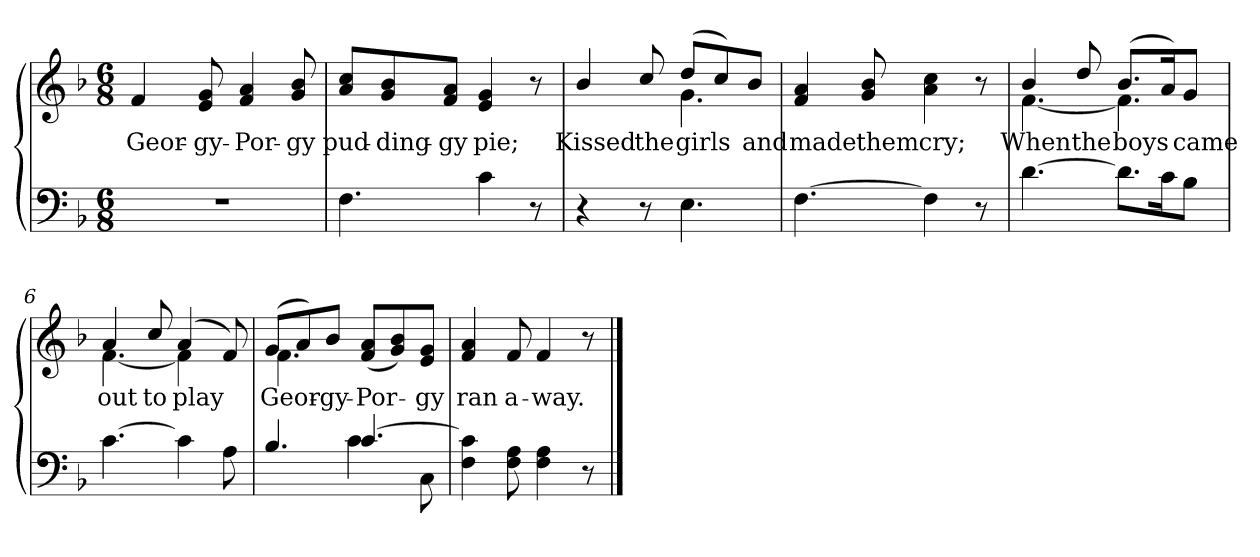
**kern	**kern	**text
*part1	*part1	*part1
*staff2	*staff1	*staff1
*clefF4	*clefG2	*
*k[b-]	*k[b-]	*
*F:	*F:	*
*M6/8	*M6/8	*
=1	=1	=1
!	!	!LO:LY:b
2.r	4f/	Geor-
!	!	!LO:LY:b
.	8e/ 8g/	-gy-
!	!	!LO:LY:b
.	4f/ 4a/	-Por-
!	!	!LO:LY:b
.	8g/ 8b-/	-gy
=2	=2	=2
!	!	!LO:LY:b
4.F\	8a/ 8cc/L	pud-
!	!	!LO:LY:b
.	8g/ 8b-/	-ding-
!	!	!LO:LY:b
.	8f/ 8a/J	-gy
!	!	!LO:LY:b
4c\	4e/ 4g/	pie;
8r	8r	.
!!LO:LB:g=z
=3	=3	=3
!	!	!LO:LY:b
*	*^	*
4r	4b-/	4.ryy	Kissed
!	!	!	!LO:LY:b
8r	8cc/	.	the
!	!	!	!LO:LY:b
4.E\	(>8dd/L	4.g\	girls
.	8cc/)	.	.
!	!	!	!LO:LY:b
.	8b-/J	.	and
*	*v	*v	*
=4	=4	=4
!	!	!LO:LY:b
[4.F\	4f/ 4a/	made
!	!	!LO:LY:b
.	8g/ 8b-/	them
!	!	!LO:LY:b
4F\]	4a\ 4cc\	cry;
8r	8r	.
=5	=5	=5
!	!	!LO:LY:b
*	*^	*
[4.d\	4b-/	[<4.f\	When
!	!	!	!LO:LY:b
.	8dd/	.	the
!	!	!	!LO:LY:b
8.d\L]	(>8.b-/L	4.f\]	boys
16c\k	16a/k)	.	.
!	!	!	!LO:LY:b
8B-\J	8g/J	.	came
!!LO:LB:g=z	!!
=6	=6	=6	=6
!	!	!	!LO:LY:b
[4.c\	4a/	[<4.f\	out
!	!	!	!LO:LY:b
.	8cc/	.	to
!	!	!	!LO:LY:b
4c\]	(>4a/	4f\]	play
8A\	8f/)	8ryy	.
=7	=7	=7	=7
*^	*	*	*
!	!	!	!	!LO:LY:b
4.B-/	4.ryy	(>8g/L	4.f\	Geor-
.	.	8a/)	.	.
!	!	!	!	!LO:LY:b
.	.	8b-/J	.	-gy-
!	!	!	!	!LO:LY:b
[>4.c/	4c\	(>8f/ 8a/L	4.ryy	-Por-
.	.	8g/ 8b-/)	.	.
!	!	!	!	!LO:LY:b
.	8C\	8e/ 8g/J	.	-gy
*	*	*v	*v	*
=8	=8	=8	=8
!	!	!	!LO:LY:b
*v	*v	*	*
4F\ 4c\]	4f/ 4a/	ran
!	!	!LO:LY:b
8F\ 8A\	8f/	a-
!	!	!LO:LY:b
4F\ 4A\	4f/	-way.
8r	8r	.
==	==	==
*-	*-	*-
